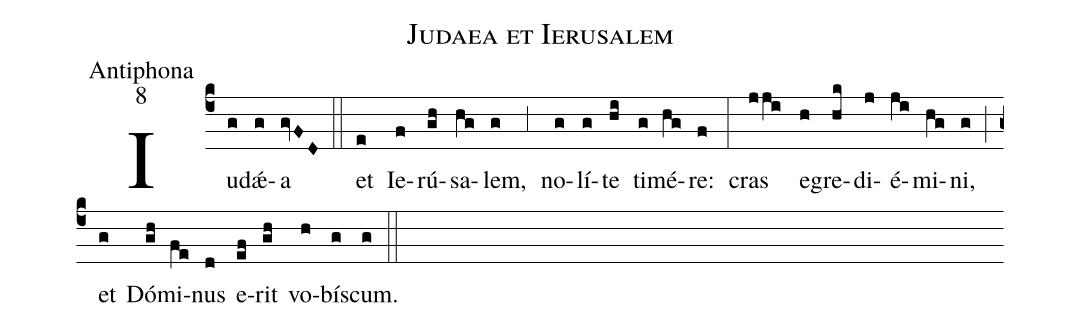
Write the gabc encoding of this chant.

name:Judaea et Ierusalem;
office-part:Antiphona;
mode:8;
%%
(c4) Iu(g)d{<sp>'ae</sp>}(g)a(gvFD) (::)
et(e) Ie(f)rú(gh)sa(hg)lem,(g) (,3) no(g)lí(g)te(hi) ti(g)mé(hg)re:(f) (:)
cras(jji) e(h)gre(hk)di(j)é(ji)mi(hg)ni,(g) (;) et(g) Dó(gh)mi(fe)nus(d) e(ef)rit(gh) vo(h)bí(g)scum.(g) (::)
